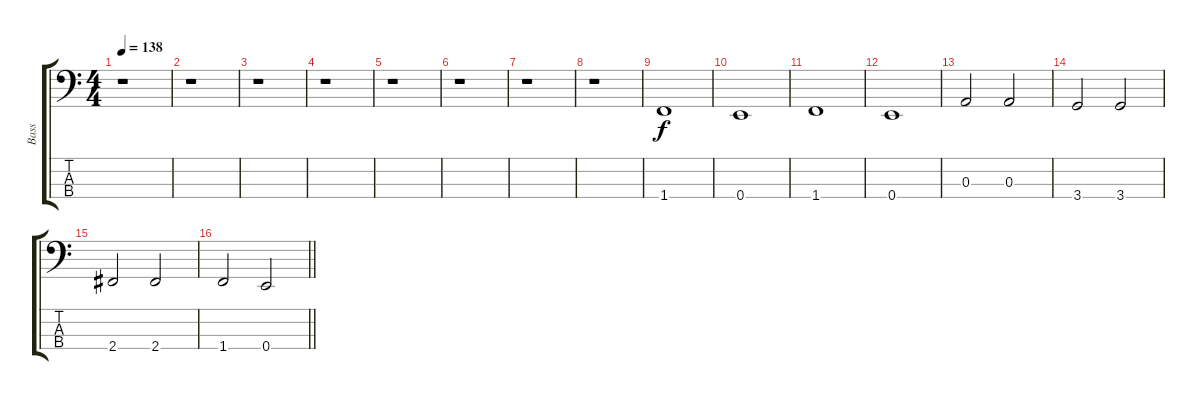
\track ("Bass" "Bass") {instrument electricbassfinger}
\staff {score tabs}
\tuning (G2 D2 A1 E1) {hide}
\ts (4 4)
\tempo 138
\clef f4
\ks c
r.1{dy f} |
r.1 |
r.1 |
r.1 |
r.1 |
r.1 |
r.1 |
r.1 |
1.4.1 |
0.4.1 |
1.4.1 |
0.4.1 |
0.3.2 0.3.2 |
3.4.2 3.4.2 |
2.4.2 2.4.2 |
\barLineRight lightlight
1.4.2 0.4.2
